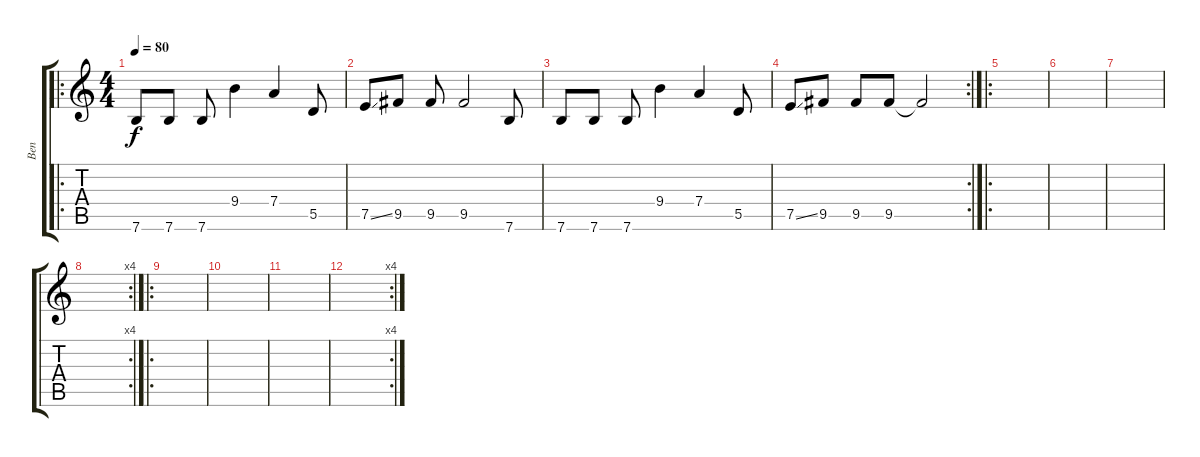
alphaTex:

\track ("Ben" "Ben") {instrument electricguitarjazz}
\staff {score tabs}
\tuning (E4 B3 G3 D3 A2 E2) {hide}
\ro
\ts (4 4)
\tempo 80
\clef g2
\ks c
7.6.8{dy f} 7.6.8 7.6.8 9.4.4 7.4.4 5.5.8 |
7.5{ss}.8 9.5.8 9.5.8 9.5.2 7.6.8 |
7.6.8 7.6.8 7.6.8 9.4.4 7.4.4 5.5.8 |
\rc 2
7.5{ss}.8 9.5.8 9.5.8 9.5.8 9.5{t}.2 |
\ro
|
|
|
\rc 4
|
\ro
|
|
|
\rc 4
